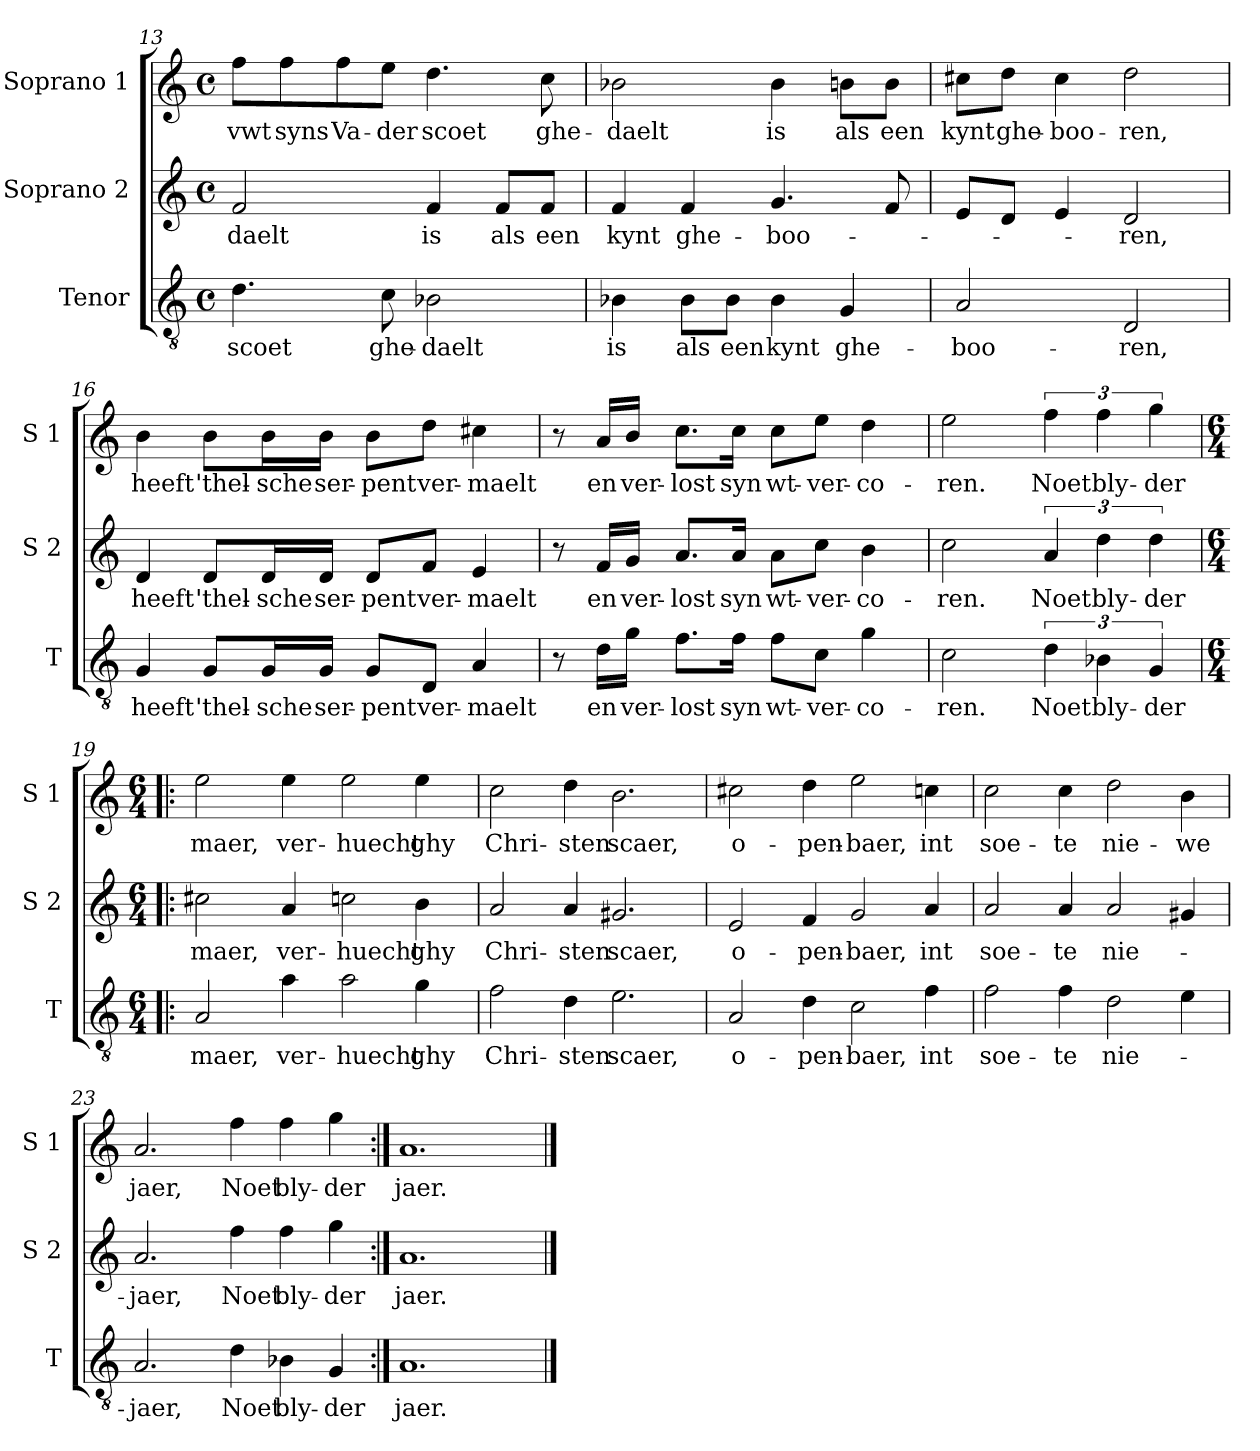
**kern	**text	**kern	**text	**kern	**text
*part3	*part3	*part2	*part2	*part1	*part1
*staff3	*staff3	*staff2	*staff2	*staff1	*staff1
*I"Tenor	*	*I"Soprano 2	*	*I"Soprano 1	*
*I'T	*	*I'S 2	*	*I'S 1	*
*clefGv2	*	*clefG2	*	*clefG2	*
*k[]	*	*k[]	*	*k[]	*
*C:	*	*C:	*	*C:	*
*M4/4	*	*M4/4	*	*M4/4	*
*met(c)	*	*met(c)	*	*met(c)	*
=13	=13	=13	=13	=13	=13
!	!LO:LY:b	!	!LO:LY:b	!	!LO:LY:b
4.d\	scoet	2f/	-daelt	8ff\L	vwt
!	!	!	!	!	!LO:LY:b
.	.	.	.	8ff\	syns
!	!	!	!	!	!LO:LY:b
.	.	.	.	8ff\	Va-
!	!LO:LY:b	!	!	!	!LO:LY:b
8c\	ghe-	.	.	8ee\J	-der
!	!LO:LY:b	!	!LO:LY:b	!	!LO:LY:b
2B-X\	-daelt	4f/	is	4.dd\	scoet
!	!	!	!LO:LY:b	!	!
.	.	8f/L	als	.	.
!	!	!	!LO:LY:b	!	!LO:LY:b
.	.	8f/J	een	8cc\	ghe-
!!LO:LB:g=z
=14	=14	=14	=14	=14	=14
!	!LO:LY:b	!	!LO:LY:b	!	!LO:LY:b
4B-X\	is	4f/	kynt	2b-X\	-daelt
!	!LO:LY:b	!	!LO:LY:b	!	!
8B-\L	als	4f/	ghe-	.	.
!	!LO:LY:b	!	!	!	!
8B-\J	een	.	.	.	.
!	!LO:LY:b	!	!LO:LY:b	!	!LO:LY:b
4B-\	kynt	4.g/	-boo-	4b-\	is
!	!LO:LY:b	!	!	!	!LO:LY:b
4G/	ghe-	.	.	8bn\L	als
!	!	!	!	!	!LO:LY:b
.	.	8f/	.	8b\J	een
=15	=15	=15	=15	=15	=15
!	!LO:LY:b	!	!	!	!LO:LY:b
2A/	-boo-	8e/L	.	8cc#X\L	kynt
!	!	!	!	!	!LO:LY:b
.	.	8d/J	.	8dd\J	ghe-
!	!	!	!	!	!LO:LY:b
.	.	4e/	.	4cc#\	-boo-
!	!LO:LY:b	!	!LO:LY:b	!	!LO:LY:b
2D/	-ren,	2d/	-ren,	2dd\	-ren,
=16	=16	=16	=16	=16	=16
!	!LO:LY:b	!	!LO:LY:b	!	!LO:LY:b
4G/	heeft	4d/	heeft	4b\	heeft
!	!LO:LY:b	!	!LO:LY:b	!	!LO:LY:b
8G/L	'thel-	8d/L	'thel-	8b\L	'thel-
!	!LO:LY:b	!	!LO:LY:b	!	!LO:LY:b
16G/L	-sche	16d/L	-sche	16b\L	-sche
!	!LO:LY:b	!	!LO:LY:b	!	!LO:LY:b
16G/JJ	ser-	16d/JJ	ser-	16b\JJ	ser-
!	!LO:LY:b	!	!LO:LY:b	!	!LO:LY:b
8G/L	-pent	8d/L	-pent	8b\L	-pent
!	!LO:LY:b	!	!LO:LY:b	!	!LO:LY:b
8D/J	ver-	8f/J	ver-	8dd\J	ver-
!	!LO:LY:b	!	!LO:LY:b	!	!LO:LY:b
4A/	-maelt	4e/	-maelt	4cc#X\	-maelt
!!LO:LB:g=z
=17	=17	=17	=17	=17	=17
8r	.	8r	.	8r	.
!	!LO:LY:b	!	!LO:LY:b	!	!LO:LY:b
16d\LL	en	16f/LL	en	16a/LL	en
!	!LO:LY:b	!	!LO:LY:b	!	!LO:LY:b
16g\JJ	ver-	16g/JJ	ver-	16b/JJ	ver-
!	!LO:LY:b	!	!LO:LY:b	!	!LO:LY:b
8.f\L	-lost	8.a/L	-lost	8.cc\L	-lost
!	!LO:LY:b	!	!LO:LY:b	!	!LO:LY:b
16f\Jk	syn	16a/Jk	syn	16cc\Jk	syn
!	!LO:LY:b	!	!LO:LY:b	!	!LO:LY:b
8f\L	wt-	8a\L	wt-	8cc\L	wt-
!	!LO:LY:b	!	!LO:LY:b	!	!LO:LY:b
8c\J	-ver-	8cc\J	-ver-	8ee\J	-ver-
!	!LO:LY:b	!	!LO:LY:b	!	!LO:LY:b
4g\	-co-	4b\	-co-	4dd\	-co-
=18	=18	=18	=18	=18	=18
!	!LO:LY:b	!	!LO:LY:b	!	!LO:LY:b
2c\	-ren.	2cc\	-ren.	2ee\	-ren.
!	!LO:LY:b	!	!LO:LY:b	!	!LO:LY:b
6d\	Noet	6a/	Noet	6ff\	Noet
!	!LO:LY:b	!	!LO:LY:b	!	!LO:LY:b
6B-X\	bly-	6dd\	bly-	6ff\	bly-
!	!LO:LY:b	!	!LO:LY:b	!	!LO:LY:b
6G/	-der	6dd\	-der	6gg\	-der
=19!|:	=19!|:	=19!|:	=19!|:	=19!|:	=19!|:
*M6/4	*	*M6/4	*	*M6/4	*
!	!LO:LY:b	!	!LO:LY:b	!	!LO:LY:b
*	*	*	*	*^	*
2A/	maer,	2cc#X\	maer,	2ee\	24ryy	maer,
.	.	.	.	.	3%2ryy	.
!	!LO:LY:b	!	!LO:LY:b	!	!	!LO:LY:b
4a\	ver-	4a/	ver-	4ee\	.	ver-
.	.	.	.	.	3%2ryy	.
!	!LO:LY:b	!	!LO:LY:b	!	!	!LO:LY:b
2a\	-huecht	2ccn\	-huecht	2ee\	.	-huecht
!	!LO:LY:b	!	!LO:LY:b	!	!	!LO:LY:b
4g\	ghy	4b\	ghy	4ee\	.	ghy
.	.	.	.	.	12.ryy	.
=20	=20	=20	=20	=20	=20	=20
!	!LO:LY:b	!	!LO:LY:b	!	!	!LO:LY:b
*	*	*	*	*v	*v	*
2f\	Chri-	2a/	Chri-	2cc\	Chri-
!	!LO:LY:b	!	!LO:LY:b	!	!LO:LY:b
4d\	-sten	4a/	-sten	4dd\	-sten
!	!LO:LY:b	!	!LO:LY:b	!	!LO:LY:b
2.e\	scaer,	2.g#X/	scaer,	2.b\	scaer,
!!LO:PB:g=z
=21	=21	=21	=21	=21	=21
!	!LO:LY:b	!	!LO:LY:b	!	!LO:LY:b
2A/	o-	2e/	o-	2cc#X\	o-
!	!LO:LY:b	!	!LO:LY:b	!	!LO:LY:b
4d\	-pen-	4f/	-pen-	4dd\	-pen-
!	!LO:LY:b	!	!LO:LY:b	!	!LO:LY:b
2c\	-baer,	2g/	-baer,	2ee\	-baer,
!	!LO:LY:b	!	!LO:LY:b	!	!LO:LY:b
4f\	int	4a/	int	4ccn\	int
=22	=22	=22	=22	=22	=22
!	!LO:LY:b	!	!LO:LY:b	!	!LO:LY:b
2f\	soe-	2a/	soe-	2cc\	soe-
!	!LO:LY:b	!	!LO:LY:b	!	!LO:LY:b
4f\	-te	4a/	-te	4cc\	-te
!	!LO:LY:b	!	!LO:LY:b	!	!LO:LY:b
2d\	nie-	2a/	nie-	2dd\	nie-
!	!	!	!	!	!LO:LY:b
4e\	.	4g#X/	.	4b\	-we
=23	=23	=23	=23	=23	=23
!	!LO:LY:b	!	!LO:LY:b	!	!LO:LY:b
2.A/	jaer,	2.a/	jaer,	2.a/	jaer,
!	!LO:LY:b	!	!LO:LY:b	!	!LO:LY:b
4d\	Noet	4ff\	Noet	4ff\	Noet
!	!LO:LY:b	!	!LO:LY:b	!	!LO:LY:b
4B-X\	bly-	4ff\	bly-	4ff\	bly-
!	!LO:LY:b	!	!LO:LY:b	!	!LO:LY:b
4G/	-der	4gg\	-der	4gg\	-der
=24:|!	=24:|!	=24:|!	=24:|!	=24:|!	=24:|!
!	!LO:LY:b	!	!LO:LY:b	!	!LO:LY:b
1.A	jaer.	1.a	jaer.	1.a	jaer.
==	==	==	==	==	==
*-	*-	*-	*-	*-	*-
